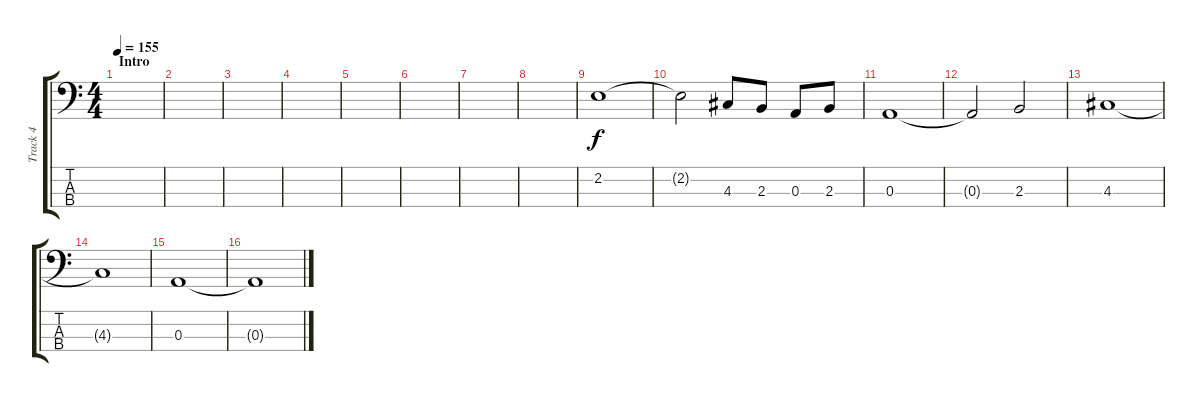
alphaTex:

\track ("Track 4" "Track 4") {instrument electricbasspick}
\staff {score tabs}
\tuning (G2 D2 A1 E1) {hide}
\ts (4 4)
\section ("" "Intro")
\tempo 155
\clef f4
\ks c
|
|
|
|
|
|
|
|
2.2.1 |
2.2{t}.2 4.3.8 2.3.8 0.3.8 2.3.8 |
0.3.1 |
0.3{t}.2 2.3.2 |
4.3.1 |
4.3{t}.1 |
0.3.1 |
0.3{t}.1
